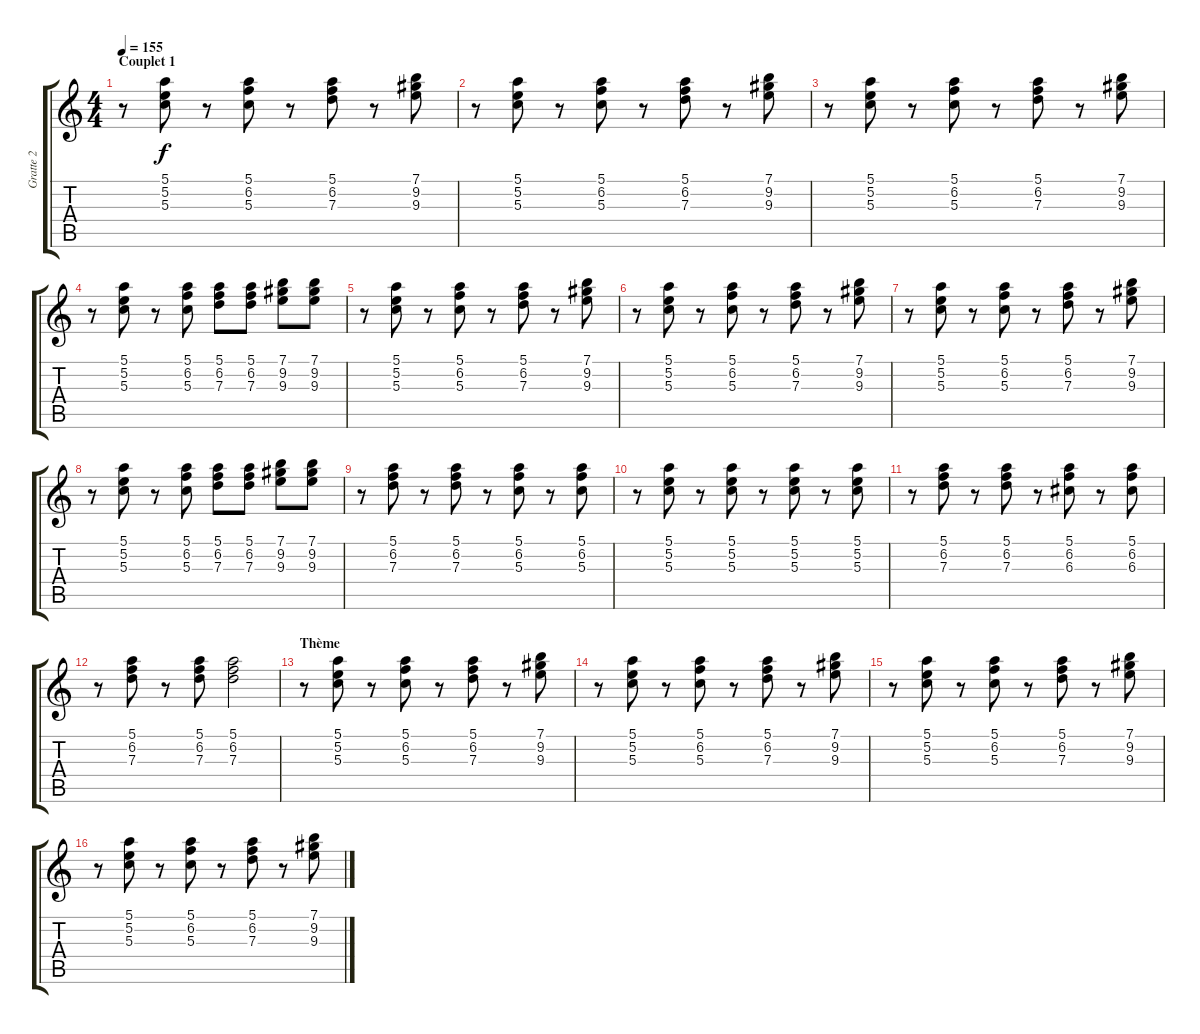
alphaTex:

\track ("Gratte 2" "Gratte 2") {instrument electricguitarmuted}
\staff {score tabs}
\tuning (E4 B3 G3 D3 A2 E2) {hide}
\ts (4 4)
\section ("" "Couplet 1")
\tempo 155
\clef g2
\ks c
r.8{dy f} (5.1 5.2 5.3).8 r.8 (5.1 6.2 5.3).8 r.8 (5.1 6.2 7.3).8 r.8 (7.1 9.2 9.3).8 |
r.8 (5.1 5.2 5.3).8 r.8 (5.1 6.2 5.3).8 r.8 (5.1 6.2 7.3).8 r.8 (7.1 9.2 9.3).8 |
r.8 (5.1 5.2 5.3).8 r.8 (5.1 6.2 5.3).8 r.8 (5.1 6.2 7.3).8 r.8 (7.1 9.2 9.3).8 |
r.8 (5.1 5.2 5.3).8 r.8 (5.1 6.2 5.3).8 (5.1 6.2 7.3).8 (5.1 6.2 7.3).8 (7.1 9.2 9.3).8 (7.1 9.2 9.3).8 |
r.8 (5.1 5.2 5.3).8 r.8 (5.1 6.2 5.3).8 r.8 (5.1 6.2 7.3).8 r.8 (7.1 9.2 9.3).8 |
r.8 (5.1 5.2 5.3).8 r.8 (5.1 6.2 5.3).8 r.8 (5.1 6.2 7.3).8 r.8 (7.1 9.2 9.3).8 |
r.8 (5.1 5.2 5.3).8 r.8 (5.1 6.2 5.3).8 r.8 (5.1 6.2 7.3).8 r.8 (7.1 9.2 9.3).8 |
r.8 (5.1 5.2 5.3).8 r.8 (5.1 6.2 5.3).8 (5.1 6.2 7.3).8 (5.1 6.2 7.3).8 (7.1 9.2 9.3).8 (7.1 9.2 9.3).8 |
r.8 (5.1 6.2 7.3).8 r.8 (5.1 6.2 7.3).8 r.8 (5.1 6.2 5.3).8 r.8 (5.1 6.2 5.3).8 |
r.8 (5.1 5.2 5.3).8 r.8 (5.1 5.2 5.3).8 r.8 (5.1 5.2 5.3).8 r.8 (5.1 5.2 5.3).8 |
r.8 (5.1 6.2 7.3).8 r.8 (5.1 6.2 7.3).8 r.8 (5.1 6.2 6.3).8 r.8 (5.1 6.2 6.3).8 |
r.8 (5.1 6.2 7.3).8 r.8 (5.1 6.2 7.3).8 (5.1 6.2 7.3).2 |
\section ("" "Thème")
r.8 (5.1 5.2 5.3).8 r.8 (5.1 6.2 5.3).8 r.8 (5.1 6.2 7.3).8 r.8 (7.1 9.2 9.3).8 |
r.8 (5.1 5.2 5.3).8 r.8 (5.1 6.2 5.3).8 r.8 (5.1 6.2 7.3).8 r.8 (7.1 9.2 9.3).8 |
r.8 (5.1 5.2 5.3).8 r.8 (5.1 6.2 5.3).8 r.8 (5.1 6.2 7.3).8 r.8 (7.1 9.2 9.3).8 |
r.8 (5.1 5.2 5.3).8 r.8 (5.1 6.2 5.3).8 r.8 (5.1 6.2 7.3).8 r.8 (7.1 9.2 9.3).8
